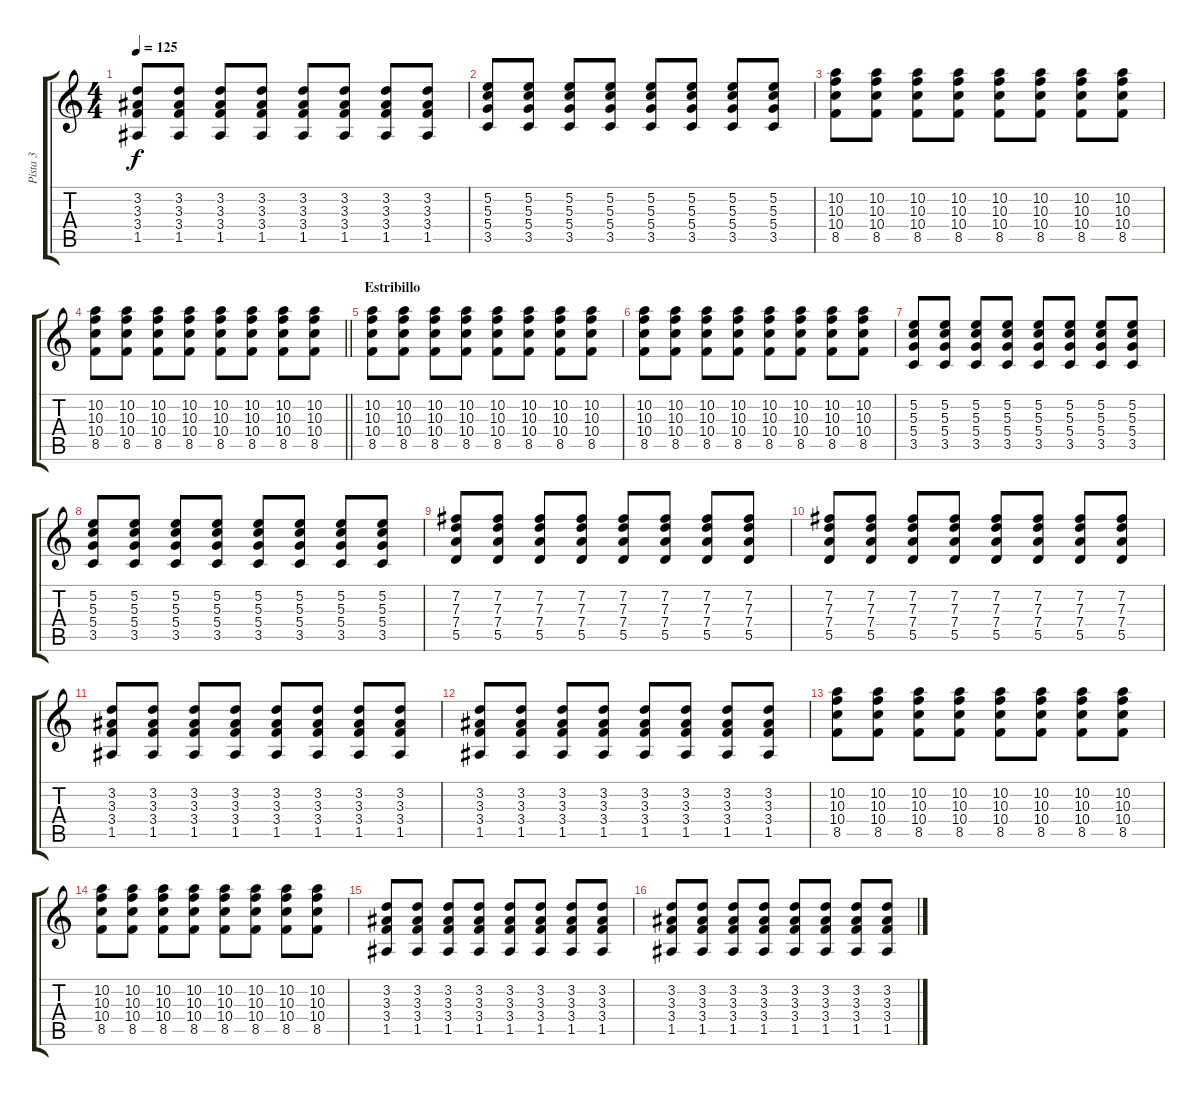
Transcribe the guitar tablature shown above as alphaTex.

\track ("Pista 3" "Pista 3") {instrument distortionguitar}
\staff {score tabs}
\tuning (E4 B3 G3 D3 A2 E2) {hide}
\ts (4 4)
\tempo 125
\clef g2
\ks c
(3.2 3.3 3.4 1.5).8{dy f} (3.2 3.3 3.4 1.5).8 (3.2 3.3 3.4 1.5).8 (3.2 3.3 3.4 1.5).8 (3.2 3.3 3.4 1.5).8 (3.2 3.3 3.4 1.5).8 (3.2 3.3 3.4 1.5).8 (3.2 3.3 3.4 1.5).8 |
(5.2 5.3 5.4 3.5).8 (5.2 5.3 5.4 3.5).8 (5.2 5.3 5.4 3.5).8 (5.2 5.3 5.4 3.5).8 (5.2 5.3 5.4 3.5).8 (5.2 5.3 5.4 3.5).8 (5.2 5.3 5.4 3.5).8 (5.2 5.3 5.4 3.5).8 |
(10.2 10.3 10.4 8.5).8 (10.2 10.3 10.4 8.5).8 (10.2 10.3 10.4 8.5).8 (10.2 10.3 10.4 8.5).8 (10.2 10.3 10.4 8.5).8 (10.2 10.3 10.4 8.5).8 (10.2 10.3 10.4 8.5).8 (10.2 10.3 10.4 8.5).8 |
\barLineRight lightlight
(10.2 10.3 10.4 8.5).8 (10.2 10.3 10.4 8.5).8 (10.2 10.3 10.4 8.5).8 (10.2 10.3 10.4 8.5).8 (10.2 10.3 10.4 8.5).8 (10.2 10.3 10.4 8.5).8 (10.2 10.3 10.4 8.5).8 (10.2 10.3 10.4 8.5).8 |
\section ("" "Estribillo")
(10.2 10.3 10.4 8.5).8{volume 14} (10.2 10.3 10.4 8.5).8 (10.2 10.3 10.4 8.5).8 (10.2 10.3 10.4 8.5).8 (10.2 10.3 10.4 8.5).8 (10.2 10.3 10.4 8.5).8 (10.2 10.3 10.4 8.5).8 (10.2 10.3 10.4 8.5).8 |
(10.2 10.3 10.4 8.5).8 (10.2 10.3 10.4 8.5).8 (10.2 10.3 10.4 8.5).8 (10.2 10.3 10.4 8.5).8 (10.2 10.3 10.4 8.5).8 (10.2 10.3 10.4 8.5).8 (10.2 10.3 10.4 8.5).8 (10.2 10.3 10.4 8.5).8 |
(5.2 5.3 5.4 3.5).8 (5.2 5.3 5.4 3.5).8 (5.2 5.3 5.4 3.5).8 (5.2 5.3 5.4 3.5).8 (5.2 5.3 5.4 3.5).8 (5.2 5.3 5.4 3.5).8 (5.2 5.3 5.4 3.5).8 (5.2 5.3 5.4 3.5).8 |
(5.2 5.3 5.4 3.5).8 (5.2 5.3 5.4 3.5).8 (5.2 5.3 5.4 3.5).8 (5.2 5.3 5.4 3.5).8 (5.2 5.3 5.4 3.5).8 (5.2 5.3 5.4 3.5).8 (5.2 5.3 5.4 3.5).8 (5.2 5.3 5.4 3.5).8 |
(7.2 7.3 7.4 5.5).8 (7.2 7.3 7.4 5.5).8 (7.2 7.3 7.4 5.5).8 (7.2 7.3 7.4 5.5).8 (7.2 7.3 7.4 5.5).8 (7.2 7.3 7.4 5.5).8 (7.2 7.3 7.4 5.5).8 (7.2 7.3 7.4 5.5).8 |
(7.2 7.3 7.4 5.5).8 (7.2 7.3 7.4 5.5).8 (7.2 7.3 7.4 5.5).8 (7.2 7.3 7.4 5.5).8 (7.2 7.3 7.4 5.5).8 (7.2 7.3 7.4 5.5).8 (7.2 7.3 7.4 5.5).8 (7.2 7.3 7.4 5.5).8 |
(3.2 3.3 3.4 1.5).8 (3.2 3.3 3.4 1.5).8 (3.2 3.3 3.4 1.5).8 (3.2 3.3 3.4 1.5).8 (3.2 3.3 3.4 1.5).8 (3.2 3.3 3.4 1.5).8 (3.2 3.3 3.4 1.5).8 (3.2 3.3 3.4 1.5).8 |
(3.2 3.3 3.4 1.5).8 (3.2 3.3 3.4 1.5).8 (3.2 3.3 3.4 1.5).8 (3.2 3.3 3.4 1.5).8 (3.2 3.3 3.4 1.5).8 (3.2 3.3 3.4 1.5).8 (3.2 3.3 3.4 1.5).8 (3.2 3.3 3.4 1.5).8 |
(10.2 10.3 10.4 8.5).8 (10.2 10.3 10.4 8.5).8 (10.2 10.3 10.4 8.5).8 (10.2 10.3 10.4 8.5).8 (10.2 10.3 10.4 8.5).8 (10.2 10.3 10.4 8.5).8 (10.2 10.3 10.4 8.5).8 (10.2 10.3 10.4 8.5).8 |
(10.2 10.3 10.4 8.5).8 (10.2 10.3 10.4 8.5).8 (10.2 10.3 10.4 8.5).8 (10.2 10.3 10.4 8.5).8 (10.2 10.3 10.4 8.5).8 (10.2 10.3 10.4 8.5).8 (10.2 10.3 10.4 8.5).8 (10.2 10.3 10.4 8.5).8 |
(3.2 3.3 3.4 1.5).8 (3.2 3.3 3.4 1.5).8 (3.2 3.3 3.4 1.5).8 (3.2 3.3 3.4 1.5).8 (3.2 3.3 3.4 1.5).8 (3.2 3.3 3.4 1.5).8 (3.2 3.3 3.4 1.5).8 (3.2 3.3 3.4 1.5).8 |
(3.2 3.3 3.4 1.5).8 (3.2 3.3 3.4 1.5).8 (3.2 3.3 3.4 1.5).8 (3.2 3.3 3.4 1.5).8 (3.2 3.3 3.4 1.5).8 (3.2 3.3 3.4 1.5).8 (3.2 3.3 3.4 1.5).8 (3.2 3.3 3.4 1.5).8
